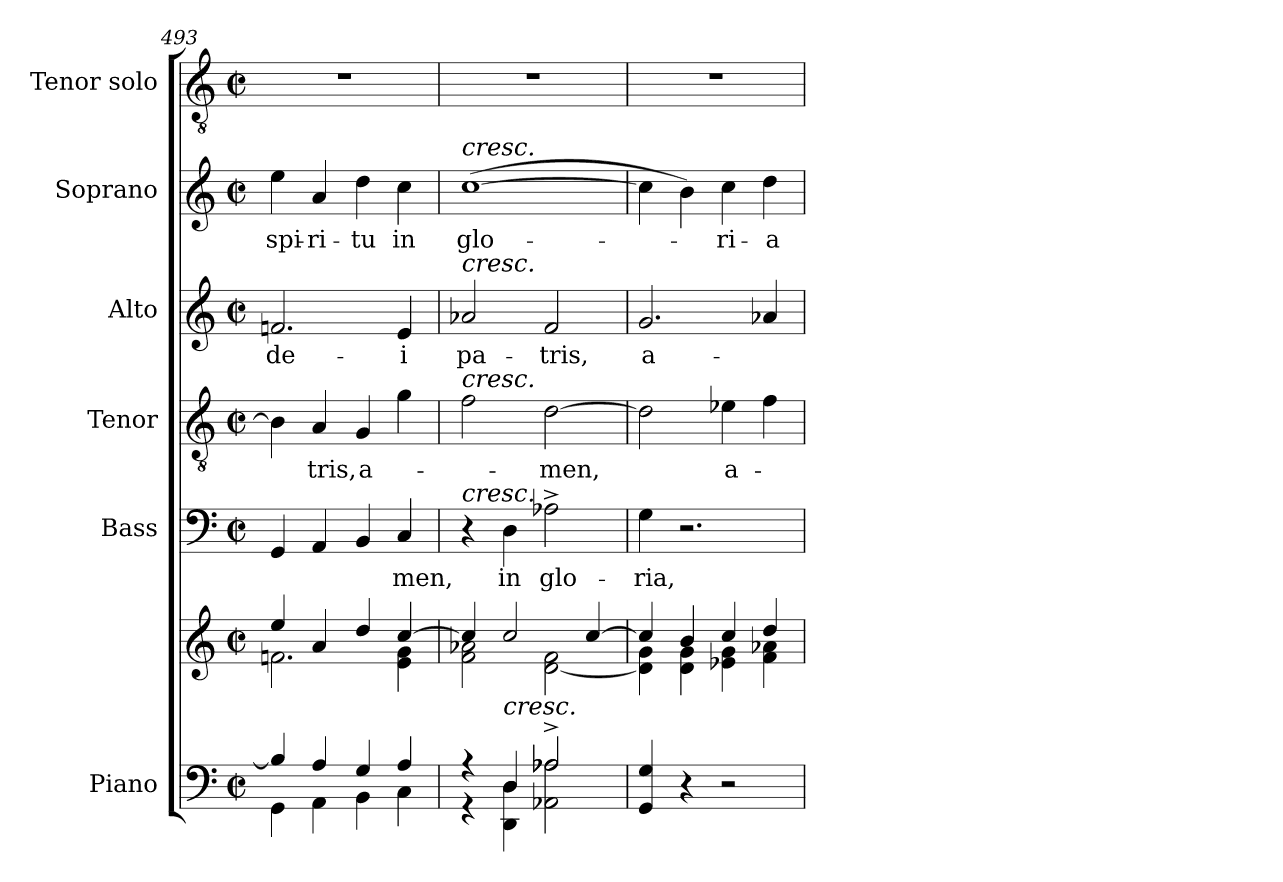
**kern	**kern	**kern	**text	**kern	**text	**kern	**text	**kern	**text	**kern
*part6	*part6	*part5	*part5	*part4	*part4	*part3	*part3	*part2	*part2	*part1
*staff7	*staff6	*staff5	*staff5	*staff4	*staff4	*staff3	*staff3	*staff2	*staff2	*staff1
*I"Piano	*	*I"Bass	*	*I"Tenor	*	*I"Alto	*	*I"Soprano	*	*I"Tenor solo
*I'Pno.	*	*I'B.	*	*I'T.	*	*I'A.	*	*I'S.	*	*I'T.s
*clefF4	*clefG2	*clefF4	*	*clefGv2	*	*clefG2	*	*clefG2	*	*clefGv2
*k[]	*k[]	*k[]	*	*k[]	*	*k[]	*	*k[]	*	*k[]
*M2/2	*M2/2	*M2/2	*	*M2/2	*	*M2/2	*	*M2/2	*	*M2/2
*met(c|)	*met(c|)	*met(c|)	*	*met(c|)	*	*met(c|)	*	*met(c|)	*	*met(c|)
=493	=493	=493	=493	=493	=493	=493	=493	=493	=493	=493
*^	*^	*	*	*	*	*	*	*	*	*
!	!	!	!	!	!	!	!	!	!LO:LY:b	!	!LO:LY:b	!
4B/]	4GG\	4ee/	2.fn\	4GG/	.	4B\]	.	2.fn/	de-	4ee\	spi-	1r
!	!	!	!	!	!	!	!LO:LY:b	!	!	!	!LO:LY:b	!
4A/	4AA\	4a/	.	4AA/	.	4A/	-tris,	.	.	4a/	-ri-	.
!	!	!	!	!	!	!	!LO:LY:b	!	!	!	!LO:LY:b	!
4G/	4BB\	4dd/	.	4BB/	.	4G/	a-	.	.	4dd\	-tu	.
!	!	!	!	!	!LO:LY:b	!	!	!	!LO:LY:b	!	!LO:LY:b	!
4A/	4C\	[4cc/	4e\ 4g\	4C/	-men,	4g\	.	4e/	-i	4cc\	in	.
!!LO:PB:g=z
=494	=494	=494	=494	=494	=494	=494	=494	=494	=494	=494	=494	=494
!	!	!	!	!	!	!	!	!	!	!LO:TX:a:i:t=cresc.	!	!
!	!	!	!	!	!	!	!	!LO:TX:a:i:t=cresc.	!	!	!	!
!	!	!	!	!	!	!LO:TX:a:i:t=cresc.	!	!	!	!	!	!
!	!	!	!	!LO:TX:a:i:t=cresc.	!	!	!	!	!	!	!	!
!	!	!	!	!	!	!	!	!	!LO:LY:b	!	!LO:LY:b	!
4r	4r	4cc/]	2f\ 2a-X\	4r	.	2f\	.	2a-X/	pa-	(>[1cc	glo-	1r
!LO:TX:a:i:t=cresc.	!	!	!	!	!	!	!	!	!	!	!	!
!	!	!	!	!	!LO:LY:b	!	!	!	!	!	!	!
4D/	4DD\ 4D\	2cc/	.	4D\	in	.	.	.	.	.	.	.
!	!	!	!	!	!LO:LY:b	!	!LO:LY:b	!	!LO:LY:b	!	!	!
2A-X^/	2AA-X\ 2A-\	.	[2d\ 2f\	2A-X^\	glo-	[2d\	-men,	2f/	-tris,	.	.	.
.	.	[4cc/	.	.	.	.	.	.	.	.	.	.
*v	*v	*	*	*	*	*	*	*	*	*	*	*
=495	=495	=495	=495	=495	=495	=495	=495	=495	=495	=495	=495
!	!	!	!	!LO:LY:b	!	!	!	!LO:LY:b	!	!	!
4GG/ 4G/	4cc/]	4d\] 4g\	4G\	-ria,	2d\]	.	2.g/	a-	4cc\]	.	1r
4r	4b/	4d\ 4g\	2.r	.	.	.	.	.	4b\)	.	.
!	!	!	!	!	!	!LO:LY:b	!	!	!	!LO:LY:b	!
2r	4cc/	4e-X\ 4g\	.	.	4e-X\	a-	.	.	4cc\	-ri-	.
!	!	!	!	!	!	!	!	!	!	!LO:LY:b	!
.	4dd/	4f\ 4a-X\	.	.	4f\	.	4a-X/	.	4dd\	-a	.
*	*v	*v	*	*	*	*	*	*	*	*	*
=	=	=	=	=	=	=	=	=	=	=
*-	*-	*-	*-	*-	*-	*-	*-	*-	*-	*-
